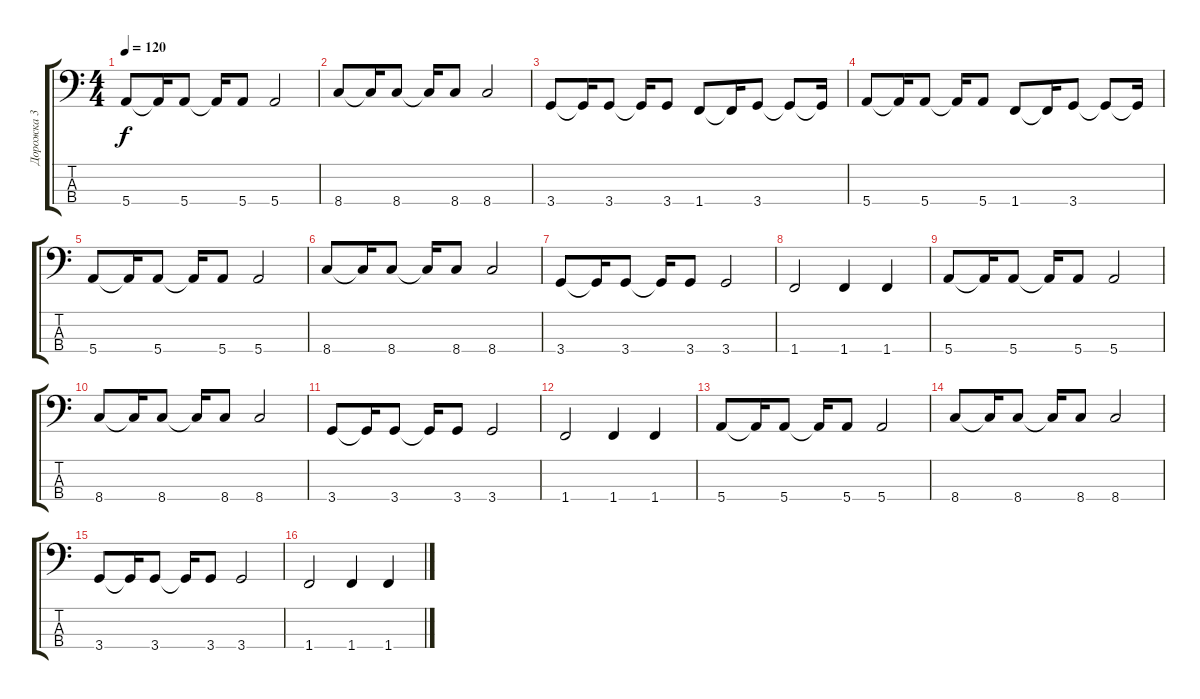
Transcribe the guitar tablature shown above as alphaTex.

\track ("Дорожка 3" "Дорожка 3") {instrument electricbassfinger}
\staff {score tabs}
\tuning (G2 D2 A1 E1) {hide}
\ts (4 4)
\tempo 120
\clef f4
\ks c
5.4.8{dy f} 5.4{t}.16 5.4.8 5.4{t}.16 5.4.8 5.4.2 |
8.4.8 8.4{t}.16 8.4.8 8.4{t}.16 8.4.8 8.4.2 |
3.4.8 3.4{t}.16 3.4.8 3.4{t}.16 3.4.8 1.4.8 1.4{t}.16 3.4.8 3.4{t}.8 3.4{t}.16 |
5.4.8 5.4{t}.16 5.4.8 5.4{t}.16 5.4.8 1.4.8 1.4{t}.16 3.4.8 3.4{t}.8 3.4{t}.16 |
5.4.8 5.4{t}.16 5.4.8 5.4{t}.16 5.4.8 5.4.2 |
8.4.8 8.4{t}.16 8.4.8 8.4{t}.16 8.4.8 8.4.2 |
3.4.8 3.4{t}.16 3.4.8 3.4{t}.16 3.4.8 3.4.2 |
1.4.2 1.4.4 1.4.4 |
5.4.8 5.4{t}.16 5.4.8 5.4{t}.16 5.4.8 5.4.2 |
8.4.8 8.4{t}.16 8.4.8 8.4{t}.16 8.4.8 8.4.2 |
3.4.8 3.4{t}.16 3.4.8 3.4{t}.16 3.4.8 3.4.2 |
1.4.2 1.4.4 1.4.4 |
5.4.8 5.4{t}.16 5.4.8 5.4{t}.16 5.4.8 5.4.2 |
8.4.8 8.4{t}.16 8.4.8 8.4{t}.16 8.4.8 8.4.2 |
3.4.8 3.4{t}.16 3.4.8 3.4{t}.16 3.4.8 3.4.2 |
1.4.2 1.4.4 1.4.4
